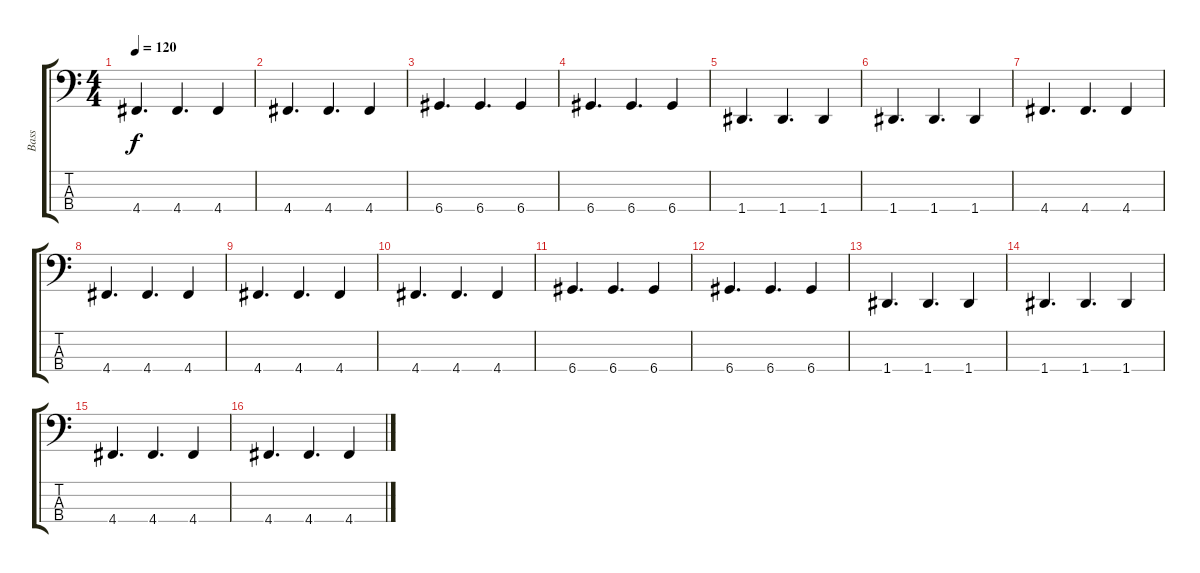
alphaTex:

\track ("Bass" "Bass") {instrument electricbassfinger}
\staff {score tabs}
\tuning (G2 D2 A1 D1) {hide}
\ts (4 4)
\tempo 120
\clef f4
\ks c
4.4.4{d dy f} 4.4.4{d} 4.4.4 |
4.4.4{d} 4.4.4{d} 4.4.4 |
6.4.4{d} 6.4.4{d} 6.4.4 |
6.4.4{d} 6.4.4{d} 6.4.4 |
1.4.4{d} 1.4.4{d} 1.4.4 |
1.4.4{d} 1.4.4{d} 1.4.4 |
4.4.4{d} 4.4.4{d} 4.4.4 |
4.4.4{d} 4.4.4{d} 4.4.4 |
4.4.4{d} 4.4.4{d} 4.4.4 |
4.4.4{d} 4.4.4{d} 4.4.4 |
6.4.4{d} 6.4.4{d} 6.4.4 |
6.4.4{d} 6.4.4{d} 6.4.4 |
1.4.4{d} 1.4.4{d} 1.4.4 |
1.4.4{d} 1.4.4{d} 1.4.4 |
4.4.4{d} 4.4.4{d} 4.4.4 |
4.4.4{d} 4.4.4{d} 4.4.4
